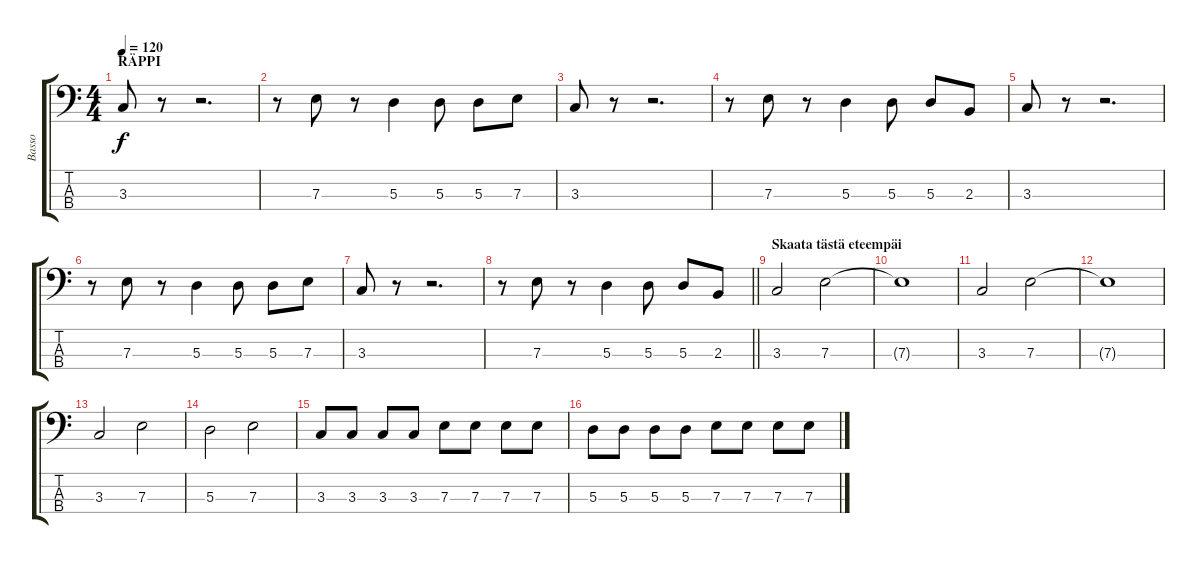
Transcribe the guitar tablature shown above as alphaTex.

\track ("Basso" "Basso") {instrument electricbassfinger}
\staff {score tabs}
\tuning (G2 D2 A1 E1) {hide}
\ts (4 4)
\section ("" "RÄPPI")
\tempo 120
\clef f4
\ks c
3.3.8{dy f} r.8 r.2{d} |
r.8 7.3.8 r.8 5.3.4 5.3.8 5.3.8 7.3.8 |
3.3.8 r.8 r.2{d} |
r.8 7.3.8 r.8 5.3.4 5.3.8 5.3.8 2.3.8 |
3.3.8 r.8 r.2{d} |
r.8 7.3.8 r.8 5.3.4 5.3.8 5.3.8 7.3.8 |
3.3.8 r.8 r.2{d} |
\barLineRight lightlight
r.8 7.3.8 r.8 5.3.4 5.3.8 5.3.8 2.3.8 |
\section ("" "Skaata tästä eteempäi")
3.3.2 7.3.2 |
7.3{t}.1 |
3.3.2 7.3.2 |
7.3{t}.1 |
3.3.2 7.3.2 |
5.3.2 7.3.2 |
3.3.8 3.3.8 3.3.8 3.3.8 7.3.8 7.3.8 7.3.8 7.3.8 |
5.3.8 5.3.8 5.3.8 5.3.8 7.3.8 7.3.8 7.3.8 7.3.8
